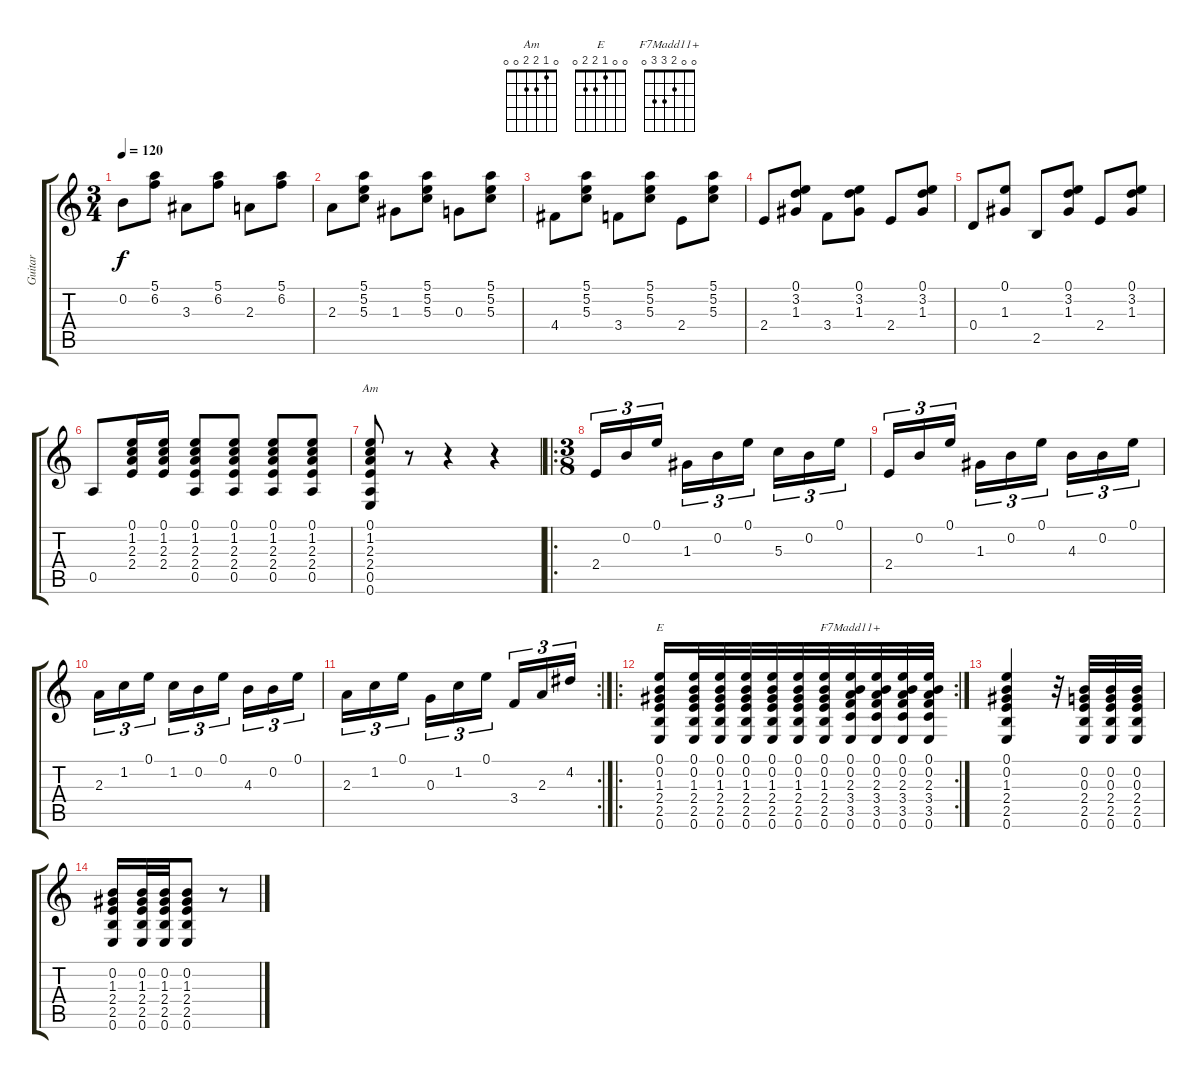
\track ("Guitar" "Guitar") {instrument acousticguitarsteel}
\staff {score tabs}
\tuning (E4 B3 G3 D3 A2 E2) {hide}
\chord ("Am" 0 1 2 2 0 0)
\chord ("E" 0 0 1 2 2 0)
\chord ("F7Madd11+" 0 0 2 3 3 0)
\ts (3 4)
\tempo 120
\clef g2
\ks c
0.2.8{dy f} (5.1 6.2).8 3.3.8 (5.1 6.2).8 2.3.8 (5.1 6.2).8 |
2.3.8 (5.1 5.2 5.3).8 1.3.8 (5.1 5.2 5.3).8 0.3.8 (5.1 5.2 5.3).8 |
4.4.8 (5.1 5.2 5.3).8 3.4.8 (5.1 5.2 5.3).8 2.4.8 (5.1 5.2 5.3).8 |
2.4.8 (0.1 3.2 1.3).8 3.4.8 (0.1 3.2 1.3).8 2.4.8 (0.1 3.2 1.3).8 |
0.4.8 (0.1 1.3).8 2.5.8 (0.1 3.2 1.3).8 2.4.8 (0.1 3.2 1.3).8 |
0.5.8 (0.1 1.2 2.3 2.4).16 (0.1 1.2 2.3 2.4).16 (0.1 1.2 2.3 2.4 0.5).8 (0.1 1.2 2.3 2.4 0.5).8 (0.1 1.2 2.3 2.4 0.5).8 (0.1 1.2 2.3 2.4 0.5).8 |
(0.1 1.2 2.3 2.4 0.5 0.6).8{ch "Am"} r.8 r.4 r.4 |
\ro
\ts (3 8)
2.4.16{tu (3 2)} 0.2.16{tu (3 2)} 0.1.16{tu (3 2)} 1.3.16{tu (3 2)} 0.2.16{tu (3 2)} 0.1.16{tu (3 2)} 5.3.16{tu (3 2)} 0.2.16{tu (3 2)} 0.1.16{tu (3 2)} |
2.4.16{tu (3 2)} 0.2.16{tu (3 2)} 0.1.16{tu (3 2)} 1.3.16{tu (3 2)} 0.2.16{tu (3 2)} 0.1.16{tu (3 2)} 4.3.16{tu (3 2)} 0.2.16{tu (3 2)} 0.1.16{tu (3 2)} |
2.3.16{tu (3 2)} 1.2.16{tu (3 2)} 0.1.16{tu (3 2)} 1.2.16{tu (3 2)} 0.2.16{tu (3 2)} 0.1.16{tu (3 2)} 4.3.16{tu (3 2)} 0.2.16{tu (3 2)} 0.1.16{tu (3 2)} |
\rc 2
2.3.16{tu (3 2)} 1.2.16{tu (3 2)} 0.1.16{tu (3 2)} 0.3.16{tu (3 2)} 1.2.16{tu (3 2)} 0.1.16{tu (3 2)} 3.4.16{tu (3 2)} 2.3.16{tu (3 2)} 4.2.16{tu (3 2)} |
\ro
\rc 2
(0.1 0.2 1.3 2.4 2.5 0.6).16{ch "E"} (0.1 0.2 1.3 2.4 2.5 0.6).32 (0.1 0.2 1.3 2.4 2.5 0.6).32 (0.1 0.2 1.3 2.4 2.5 0.6).32 (0.1 0.2 1.3 2.4 2.5 0.6).32 (0.1 0.2 1.3 2.4 2.5 0.6).32 (0.1 0.2 1.3 2.4 2.5 0.6).32 (0.1 0.2 2.3 3.4 3.5 0.6).32{ch "F7Madd11+"} (0.1 0.2 2.3 3.4 3.5 0.6).32 (0.1 0.2 2.3 3.4 3.5 0.6).32 (0.1 0.2 2.3 3.4 3.5 0.6).32 |
(0.1 0.2 1.3 2.4 2.5 0.6).4 r.32 (0.2 0.3 2.4 2.5 0.6).32 (0.2 0.3 2.4 2.5 0.6).32 (0.2 0.3 2.4 2.5 0.6).32 |
(0.2 1.3 2.4 2.5 0.6).16 (0.2 1.3 2.4 2.5 0.6).32 (0.2 1.3 2.4 2.5 0.6).32 (0.2 1.3 2.4 2.5 0.6).8 r.8
